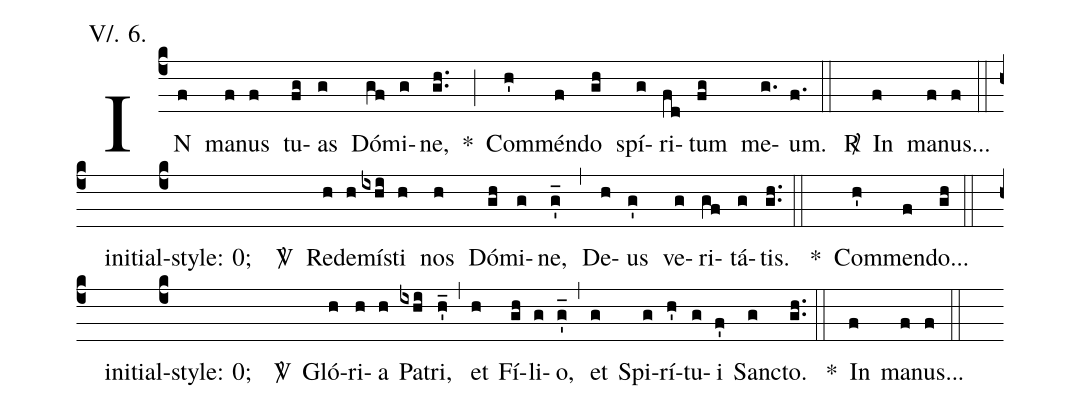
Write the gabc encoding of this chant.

annotation: V/. 6.;
%%
(c4)IN(f) ma(f)nus(f) tu(fg)as(g) Dó(gf)mi(g)ne,(gh..) *(;) Com(h')mén(f)do(gh) spí(g)ri(fd)tum(fg) me(g.)um.(f.) (::)
<v>\Rbar</v>()  In(f) ma(f)nus...(f) (::)

initial-style: 0;
%%
(c4)<v>\Vbar</v>() Red(h)e(h)mí(ixhi)sti(h) nos(h) Dó(gh)mi(g)ne,(g'_) (,) De(h)us(g') ve(g)ri(gf)tá(g)tis.(gh..) (::)
*() Com(h')men(f)do...(gh) (::)

initial-style: 0;
%%
(c4)<v>\Vbar</v>() Gló(h)ri(h)a(h) Pa(ixhi)tri,(h'_) (,) et(h) Fí(gh)li(g)o,(g'_) (,) et(g) Spi(g)rí(h')tu(g)i(f') San(g)cto.(gh..) (::)
*() In(f) ma(f)nus...(f) (::)
